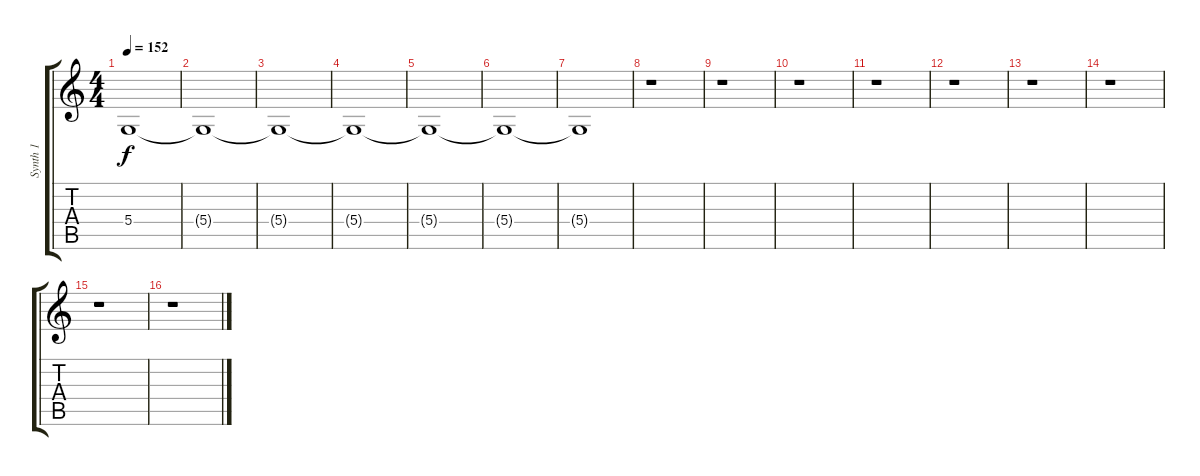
\track ("Synth 1" "Synth 1") {instrument synthbrass1}
\staff {score tabs}
\tuning (E4 B3 G3 D3 A2 E2) {hide}
\ts (4 4)
\tempo 152
\clef g2
\ks c
5.4{t}.1{dy f} |
5.4{t}.1 |
5.4{t}.1 |
5.4{t}.1 |
5.4{t}.1 |
5.4{t}.1 |
5.4{t}.1 |
r.1 |
r.1 |
r.1 |
r.1 |
r.1 |
r.1 |
r.1 |
r.1 |
r.1
